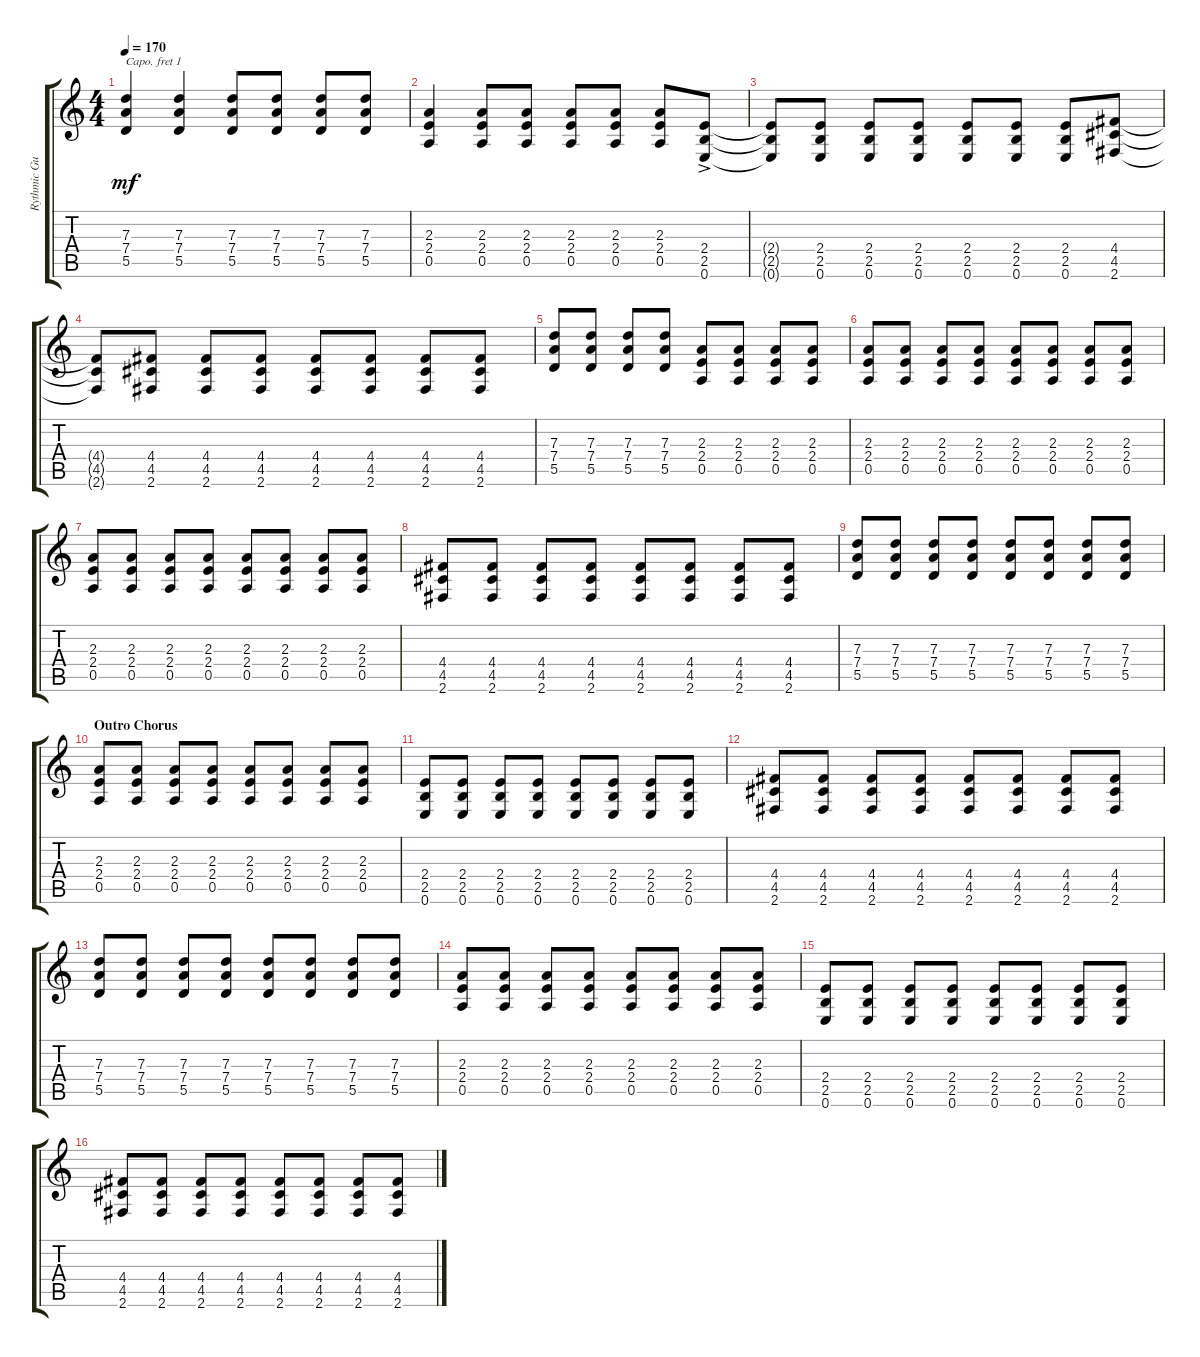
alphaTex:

\track ("Rythmic Guitar - Sébastien Lefebvre" "Rythmic Gu") {instrument overdrivenguitar}
\staff {score tabs}
\capo 1
\tuning (Eb4 Bb3 Gb3 Db3 Ab2 Eb2) {hide}
\ts (4 4)
\tempo 170
\clef g2
\ks c
(7.3 7.4 5.5).4{dy mf} (7.3 7.4 5.5).4 (7.3 7.4 5.5).8 (7.3 7.4 5.5).8 (7.3 7.4 5.5).8 (7.3 7.4 5.5).8 |
(2.3 2.4 0.5).4 (2.3 2.4 0.5).8 (2.3 2.4 0.5).8 (2.3 2.4 0.5).8 (2.3 2.4 0.5).8 (2.3 2.4 0.5).8 (2.4{ac} 2.5{ac} 0.6{ac}).8 |
(2.4{t} 2.5{t} 0.6{t}).8 (2.4 2.5 0.6).8 (2.4 2.5 0.6).8 (2.4 2.5 0.6).8 (2.4 2.5 0.6).8 (2.4 2.5 0.6).8 (2.4 2.5 0.6).8 (4.4 4.5 2.6).8 |
(4.4{t} 4.5{t} 2.6{t}).8 (4.4 4.5 2.6).8 (4.4 4.5 2.6).8 (4.4 4.5 2.6).8 (4.4 4.5 2.6).8 (4.4 4.5 2.6).8 (4.4 4.5 2.6).8 (4.4 4.5 2.6).8 |
(7.3 7.4 5.5).8 (7.3 7.4 5.5).8 (7.3 7.4 5.5).8 (7.3 7.4 5.5).8 (2.3 2.4 0.5).8 (2.3 2.4 0.5).8 (2.3 2.4 0.5).8 (2.3 2.4 0.5).8 |
(2.3 2.4 0.5).8 (2.3 2.4 0.5).8 (2.3 2.4 0.5).8 (2.3 2.4 0.5).8 (2.3 2.4 0.5).8 (2.3 2.4 0.5).8 (2.3 2.4 0.5).8 (2.3 2.4 0.5).8 |
(2.3 2.4 0.5).8 (2.3 2.4 0.5).8 (2.3 2.4 0.5).8 (2.3 2.4 0.5).8 (2.3 2.4 0.5).8 (2.3 2.4 0.5).8 (2.3 2.4 0.5).8 (2.3 2.4 0.5).8 |
(4.4 4.5 2.6).8 (4.4 4.5 2.6).8 (4.4 4.5 2.6).8 (4.4 4.5 2.6).8 (4.4 4.5 2.6).8 (4.4 4.5 2.6).8 (4.4 4.5 2.6).8 (4.4 4.5 2.6).8 |
(7.3 7.4 5.5).8 (7.3 7.4 5.5).8 (7.3 7.4 5.5).8 (7.3 7.4 5.5).8 (7.3 7.4 5.5).8 (7.3 7.4 5.5).8 (7.3 7.4 5.5).8 (7.3 7.4 5.5).8 |
\section ("" "Outro Chorus")
(2.3 2.4 0.5).8 (2.3 2.4 0.5).8 (2.3 2.4 0.5).8 (2.3 2.4 0.5).8 (2.3 2.4 0.5).8 (2.3 2.4 0.5).8 (2.3 2.4 0.5).8 (2.3 2.4 0.5).8 |
(2.4 2.5 0.6).8 (2.4 2.5 0.6).8 (2.4 2.5 0.6).8 (2.4 2.5 0.6).8 (2.4 2.5 0.6).8 (2.4 2.5 0.6).8 (2.4 2.5 0.6).8 (2.4 2.5 0.6).8 |
(4.4 4.5 2.6).8 (4.4 4.5 2.6).8 (4.4 4.5 2.6).8 (4.4 4.5 2.6).8 (4.4 4.5 2.6).8 (4.4 4.5 2.6).8 (4.4 4.5 2.6).8 (4.4 4.5 2.6).8 |
(7.3 7.4 5.5).8 (7.3 7.4 5.5).8 (7.3 7.4 5.5).8 (7.3 7.4 5.5).8 (7.3 7.4 5.5).8 (7.3 7.4 5.5).8 (7.3 7.4 5.5).8 (7.3 7.4 5.5).8 |
(2.3 2.4 0.5).8 (2.3 2.4 0.5).8 (2.3 2.4 0.5).8 (2.3 2.4 0.5).8 (2.3 2.4 0.5).8 (2.3 2.4 0.5).8 (2.3 2.4 0.5).8 (2.3 2.4 0.5).8 |
(2.4 2.5 0.6).8 (2.4 2.5 0.6).8 (2.4 2.5 0.6).8 (2.4 2.5 0.6).8 (2.4 2.5 0.6).8 (2.4 2.5 0.6).8 (2.4 2.5 0.6).8 (2.4 2.5 0.6).8 |
(4.4 4.5 2.6).8 (4.4 4.5 2.6).8 (4.4 4.5 2.6).8 (4.4 4.5 2.6).8 (4.4 4.5 2.6).8 (4.4 4.5 2.6).8 (4.4 4.5 2.6).8 (4.4 4.5 2.6).8
